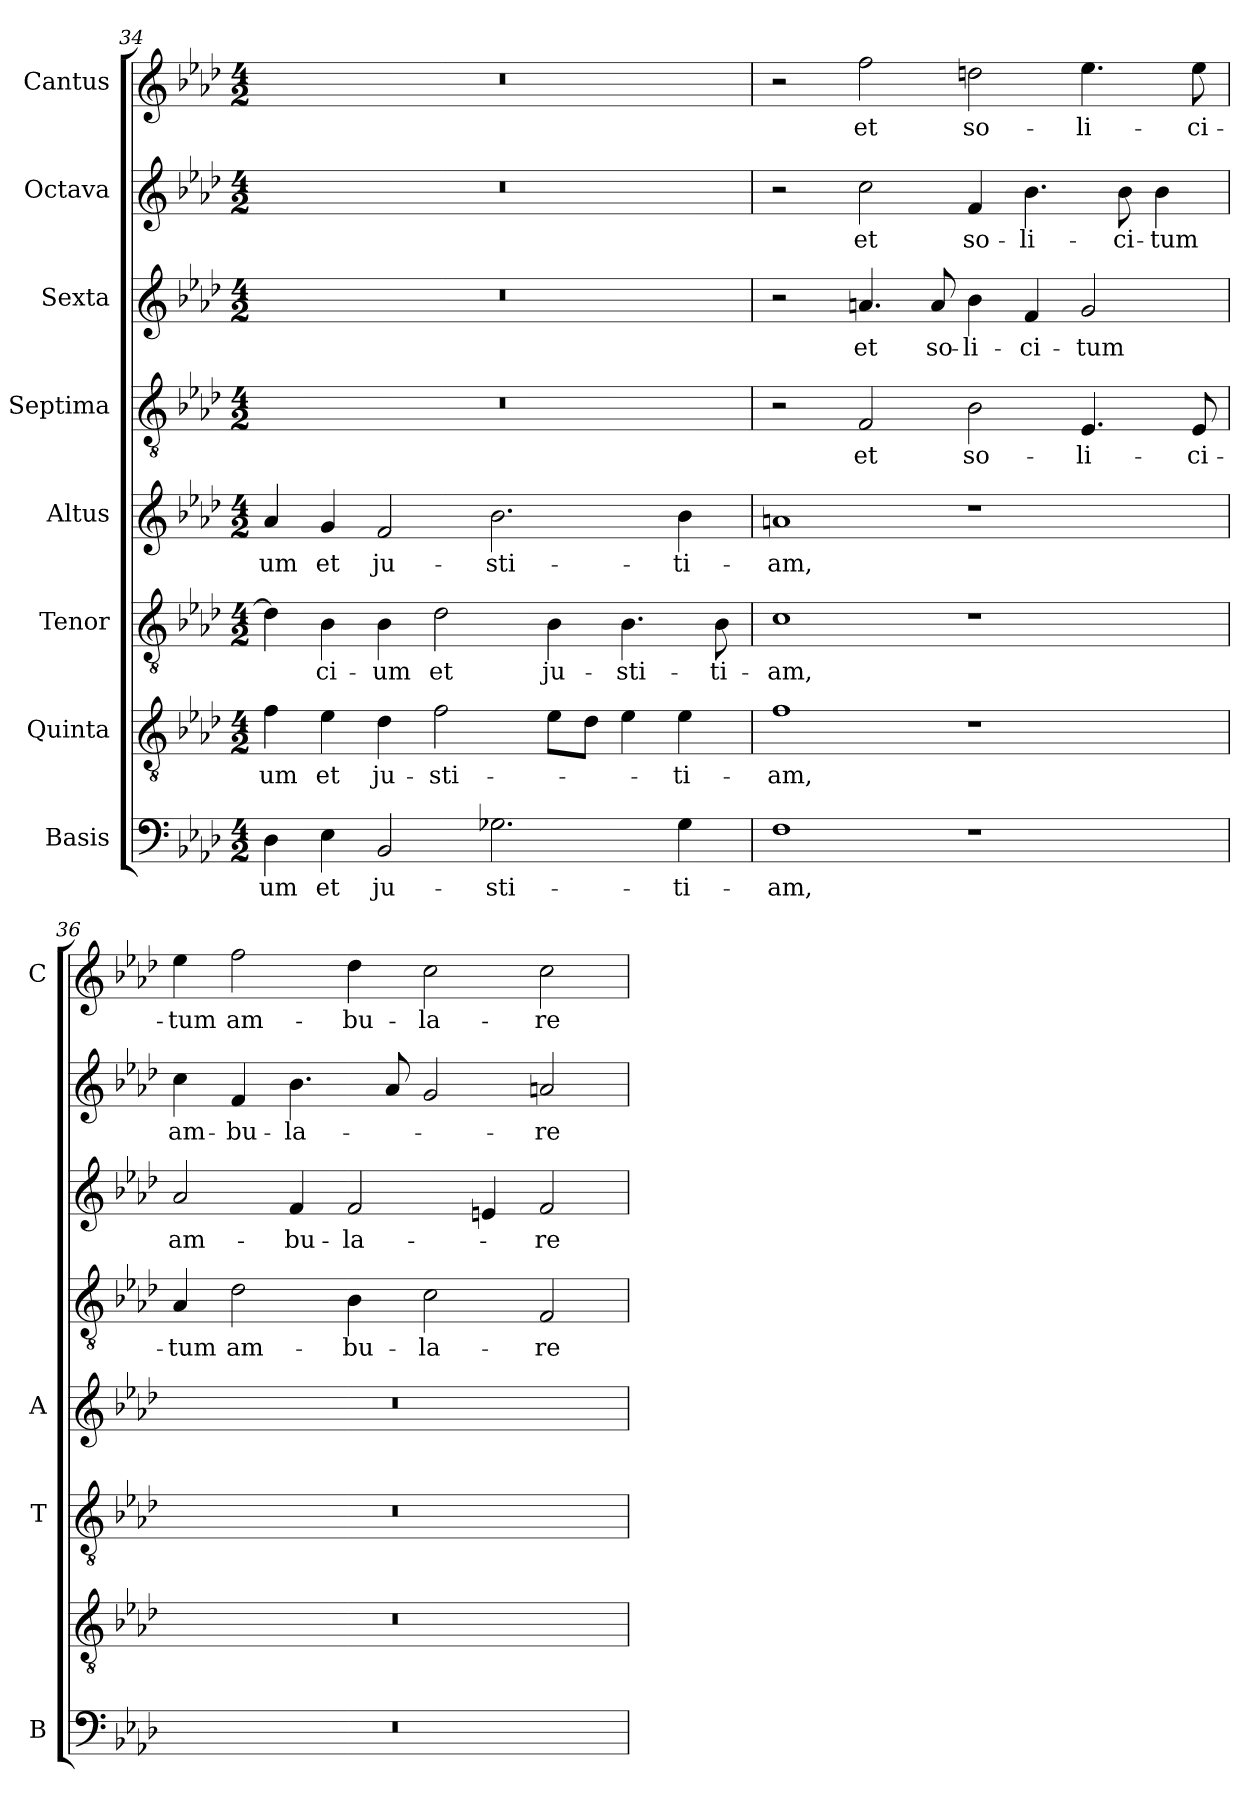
**kern	**text	**kern	**text	**kern	**text	**kern	**text	**kern	**text	**kern	**text	**kern	**text	**kern	**text
*part8	*part8	*part7	*part7	*part6	*part6	*part5	*part5	*part4	*part4	*part3	*part3	*part2	*part2	*part1	*part1
*staff8	*staff8	*staff7	*staff7	*staff6	*staff6	*staff5	*staff5	*staff4	*staff4	*staff3	*staff3	*staff2	*staff2	*staff1	*staff1
*I"Basis	*	*I"Quinta	*	*I"Tenor	*	*I"Altus	*	*I"Septima	*	*I"Sexta	*	*I"Octava	*	*I"Cantus	*
*I'B	*	*	*	*I'T	*	*I'A	*	*	*	*	*	*	*	*I'C	*
!!LO:LB:g=z
*clefF4	*	*clefGv2	*	*clefGv2	*	*clefG2	*	*clefGv2	*	*clefG2	*	*clefG2	*	*clefG2	*
*k[b-e-a-d-]	*	*k[b-e-a-d-]	*	*k[b-e-a-d-]	*	*k[b-e-a-d-]	*	*k[b-e-a-d-]	*	*k[b-e-a-d-]	*	*k[b-e-a-d-]	*	*k[b-e-a-d-]	*
*A-:	*	*A-:	*	*A-:	*	*A-:	*	*A-:	*	*A-:	*	*A-:	*	*A-:	*
*M4/2	*	*M4/2	*	*M4/2	*	*M4/2	*	*M4/2	*	*M4/2	*	*M4/2	*	*M4/2	*
=34	=34	=34	=34	=34	=34	=34	=34	=34	=34	=34	=34	=34	=34	=34	=34
!	!LO:LY:b	!	!LO:LY:b	!	!	!	!LO:LY:b	!	!	!	!	!	!	!	!
4D-\	-um	4f\	-um	4d-\]	.	4a-/	-um	0r	.	0r	.	0r	.	0r	.
!	!LO:LY:b	!	!LO:LY:b	!	!LO:LY:b	!	!LO:LY:b	!	!	!	!	!	!	!	!
4E-\	et	4e-\	et	4B-\	-ci-	4g/	et	.	.	.	.	.	.	.	.
!	!LO:LY:b	!	!LO:LY:b	!	!LO:LY:b	!	!LO:LY:b	!	!	!	!	!	!	!	!
2BB-/	ju-	4d-\	ju-	4B-\	-um	2f/	ju-	.	.	.	.	.	.	.	.
!	!	!	!LO:LY:b	!	!LO:LY:b	!	!	!	!	!	!	!	!	!	!
.	.	2f\	-sti-	2d-\	et	.	.	.	.	.	.	.	.	.	.
!	!LO:LY:b	!	!	!	!	!	!LO:LY:b	!	!	!	!	!	!	!	!
2.G-X\	-sti-	.	.	.	.	2.b-\	-sti-	.	.	.	.	.	.	.	.
!	!	!	!	!	!LO:LY:b	!	!	!	!	!	!	!	!	!	!
.	.	8e-\L	.	4B-\	ju-	.	.	.	.	.	.	.	.	.	.
.	.	8d-\J	.	.	.	.	.	.	.	.	.	.	.	.	.
!	!	!	!	!	!LO:LY:b	!	!	!	!	!	!	!	!	!	!
.	.	4e-\	.	4.B-\	-sti-	.	.	.	.	.	.	.	.	.	.
!	!LO:LY:b	!	!LO:LY:b	!	!	!	!LO:LY:b	!	!	!	!	!	!	!	!
4G-\	-ti-	4e-\	-ti-	.	.	4b-\	-ti-	.	.	.	.	.	.	.	.
!	!	!	!	!	!LO:LY:b	!	!	!	!	!	!	!	!	!	!
.	.	.	.	8B-\	-ti-	.	.	.	.	.	.	.	.	.	.
=35	=35	=35	=35	=35	=35	=35	=35	=35	=35	=35	=35	=35	=35	=35	=35
!	!LO:LY:b	!	!LO:LY:b	!	!LO:LY:b	!	!LO:LY:b	!	!	!	!	!	!	!	!
1F	-am,	1f	-am,	1c	-am,	1an	-am,	2r	.	2r	.	2r	.	2r	.
!	!	!	!	!	!	!	!	!	!LO:LY:b	!	!LO:LY:b	!	!LO:LY:b	!	!LO:LY:b
.	.	.	.	.	.	.	.	2F/	et	4.an/	et	2cc\	et	2ff\	et
!	!	!	!	!	!	!	!	!	!	!	!LO:LY:b	!	!	!	!
.	.	.	.	.	.	.	.	.	.	8a/	so-	.	.	.	.
!	!	!	!	!	!	!	!	!	!LO:LY:b	!	!LO:LY:b	!	!LO:LY:b	!	!LO:LY:b
1r	.	1r	.	1r	.	1r	.	2B-\	so-	4b-\	-li-	4f/	so-	2ddn\	so-
!	!	!	!	!	!	!	!	!	!	!	!LO:LY:b	!	!LO:LY:b	!	!
.	.	.	.	.	.	.	.	.	.	4f/	-ci-	4.b-\	-li-	.	.
!	!	!	!	!	!	!	!	!	!LO:LY:b	!	!LO:LY:b	!	!	!	!LO:LY:b
.	.	.	.	.	.	.	.	4.E-/	-li-	2g/	-tum	.	.	4.ee-\	-li-
!	!	!	!	!	!	!	!	!	!	!	!	!	!LO:LY:b	!	!
.	.	.	.	.	.	.	.	.	.	.	.	8b-\	-ci-	.	.
!	!	!	!	!	!	!	!	!	!	!	!	!	!LO:LY:b	!	!
.	.	.	.	.	.	.	.	.	.	.	.	4b-\	-tum	.	.
!	!	!	!	!	!	!	!	!	!LO:LY:b	!	!	!	!	!	!LO:LY:b
.	.	.	.	.	.	.	.	8E-/	-ci-	.	.	.	.	8ee-\	-ci-
=36	=36	=36	=36	=36	=36	=36	=36	=36	=36	=36	=36	=36	=36	=36	=36
!	!	!	!	!	!	!	!	!	!LO:LY:b	!	!LO:LY:b	!	!LO:LY:b	!	!LO:LY:b
0r	.	0r	.	0r	.	0r	.	4A-/	-tum	2a-/	am-	4cc\	am-	4ee-\	-tum
!	!	!	!	!	!	!	!	!	!LO:LY:b	!	!	!	!LO:LY:b	!	!LO:LY:b
.	.	.	.	.	.	.	.	2d-\	am-	.	.	4f/	-bu-	2ff\	am-
!	!	!	!	!	!	!	!	!	!	!	!LO:LY:b	!	!LO:LY:b	!	!
.	.	.	.	.	.	.	.	.	.	4f/	-bu-	4.b-\	-la-	.	.
!	!	!	!	!	!	!	!	!	!LO:LY:b	!	!LO:LY:b	!	!	!	!LO:LY:b
.	.	.	.	.	.	.	.	4B-\	-bu-	2f/	-la-	.	.	4dd-\	-bu-
.	.	.	.	.	.	.	.	.	.	.	.	8a-/	.	.	.
!	!	!	!	!	!	!	!	!	!LO:LY:b	!	!	!	!	!	!LO:LY:b
.	.	.	.	.	.	.	.	2c\	-la-	.	.	2g/	.	2cc\	-la-
.	.	.	.	.	.	.	.	.	.	4en/	.	.	.	.	.
!	!	!	!	!	!	!	!	!	!LO:LY:b	!	!LO:LY:b	!	!LO:LY:b	!	!LO:LY:b
.	.	.	.	.	.	.	.	2F/	-re	2f/	-re	2an/	-re	2cc\	-re
=	=	=	=	=	=	=	=	=	=	=	=	=	=	=	=
*-	*-	*-	*-	*-	*-	*-	*-	*-	*-	*-	*-	*-	*-	*-	*-
